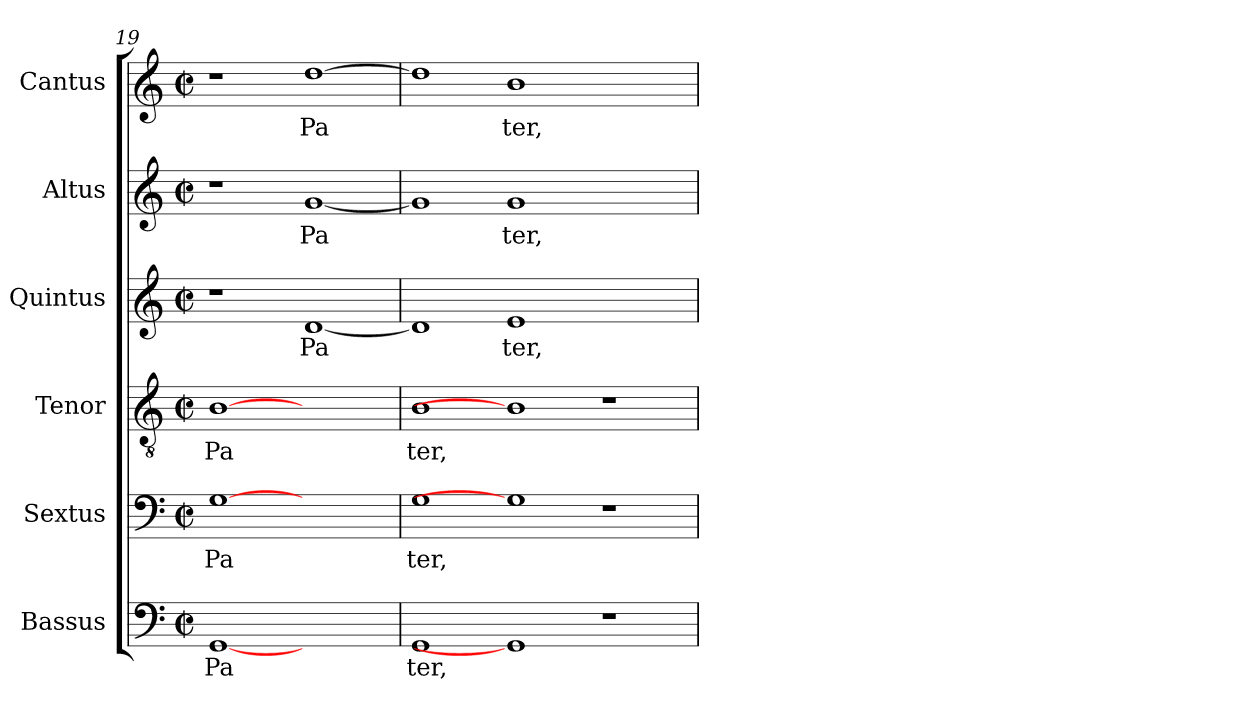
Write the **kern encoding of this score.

**kern	**text	**kern	**text	**kern	**text	**kern	**text	**kern	**text	**kern	**text
*part6	*part6	*part5	*part5	*part4	*part4	*part3	*part3	*part2	*part2	*part1	*part1
*staff6	*staff6	*staff5	*staff5	*staff4	*staff4	*staff3	*staff3	*staff2	*staff2	*staff1	*staff1
*I"Bassus	*	*I"Sextus	*	*I"Tenor	*	*I"Quintus	*	*I"Altus	*	*I"Cantus	*
*clefF4	*	*clefF4	*	*clefGv2	*	*clefG2	*	*clefG2	*	*clefG2	*
*k[]	*	*k[]	*	*k[]	*	*k[]	*	*k[]	*	*k[]	*
*C:	*	*C:	*	*C:	*	*C:	*	*C:	*	*C:	*
*M2/2	*	*M2/2	*	*M2/2	*	*M2/2	*	*M2/2	*	*M2/2	*
*met(c|)	*	*met(c|)	*	*met(c|)	*	*met(c|)	*	*met(c|)	*	*met(c|)	*
=19	=19	=19	=19	=19	=19	=19	=19	=19	=19	=19	=19
!	!LO:LY:b:cj	!	!LO:LY:b:cj	!	!LO:LY:b:cj	!	!	!	!	!	!
[1GG	Pa	[1G	Pa	[1B	Pa	1r	.	1r	.	1r	.
!	!	!	!	!	!	!	!LO:LY:b:cj	!	!LO:LY:b:cj	!	!LO:LY:b:cj
1ryy	.	1ryy	.	1ryy	.	[<1d	Pa	[<1g	Pa	[>1dd	Pa
=20	=20	=20	=20	=20	=20	=20	=20	=20	=20	=20	=20
!	!LO:LY:b:cj	!	!LO:LY:b:cj	!	!LO:LY:b:cj	!	!LO:LY:b:cj	!	!LO:LY:b:cj	!	!LO:LY:b:cj
1GG	ter,	1G	ter,	1B	ter,	1d]	.	1g]	.	1dd]	.
!	!	!	!	!	!	!	!LO:LY:b:cj	!	!LO:LY:b:cj	!	!LO:LY:b:cj
1GG]	.	1G]	.	1B]	.	1e	ter,	1g	ter,	1b	ter,
1r	.	1r	.	1r	.	1ryy	.	1ryy	.	1ryy	.
=	=	=	=	=	=	=	=	=	=	=	=
*-	*-	*-	*-	*-	*-	*-	*-	*-	*-	*-	*-
